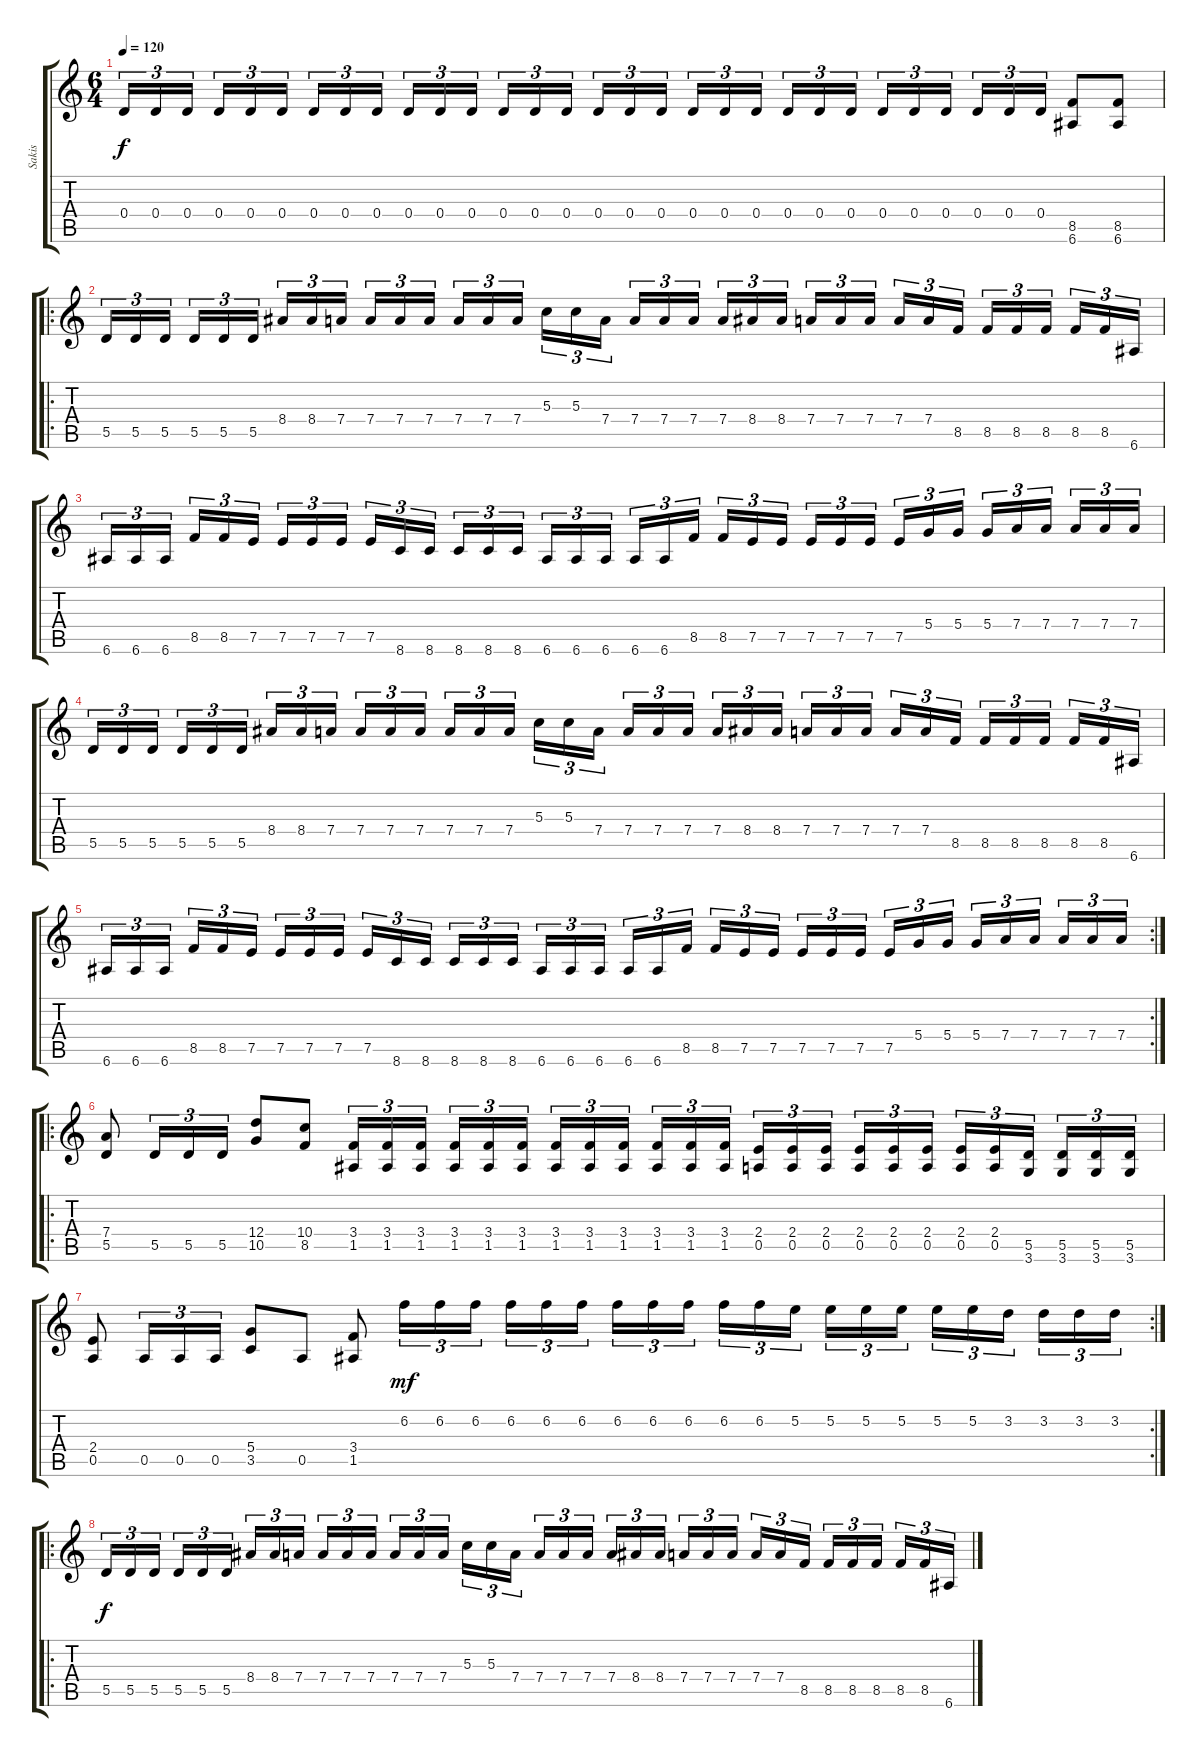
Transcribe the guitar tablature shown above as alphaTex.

\track ("Sakis" "Sakis") {instrument distortionguitar}
\staff {score tabs}
\tuning (E4 B3 G3 D3 A2 E2) {hide}
\ts (6 4)
\tempo 120
\clef g2
\ks c
0.4.16{tu (3 2) dy f} 0.4.16{tu (3 2)} 0.4.16{tu (3 2)} 0.4.16{tu (3 2)} 0.4.16{tu (3 2)} 0.4.16{tu (3 2)} 0.4.16{tu (3 2)} 0.4.16{tu (3 2)} 0.4.16{tu (3 2)} 0.4.16{tu (3 2)} 0.4.16{tu (3 2)} 0.4.16{tu (3 2)} 0.4.16{tu (3 2)} 0.4.16{tu (3 2)} 0.4.16{tu (3 2)} 0.4.16{tu (3 2)} 0.4.16{tu (3 2)} 0.4.16{tu (3 2)} 0.4.16{tu (3 2)} 0.4.16{tu (3 2)} 0.4.16{tu (3 2)} 0.4.16{tu (3 2)} 0.4.16{tu (3 2)} 0.4.16{tu (3 2)} 0.4.16{tu (3 2)} 0.4.16{tu (3 2)} 0.4.16{tu (3 2)} 0.4.16{tu (3 2)} 0.4.16{tu (3 2)} 0.4.16{tu (3 2)} (8.5 6.6).8 (8.5 6.6).8 |
\ro
5.5.16{tu (3 2)} 5.5.16{tu (3 2)} 5.5.16{tu (3 2)} 5.5.16{tu (3 2)} 5.5.16{tu (3 2)} 5.5.16{tu (3 2)} 8.4.16{tu (3 2)} 8.4.16{tu (3 2)} 7.4.16{tu (3 2)} 7.4.16{tu (3 2)} 7.4.16{tu (3 2)} 7.4.16{tu (3 2)} 7.4.16{tu (3 2)} 7.4.16{tu (3 2)} 7.4.16{tu (3 2)} 5.3.16{tu (3 2)} 5.3.16{tu (3 2)} 7.4.16{tu (3 2)} 7.4.16{tu (3 2)} 7.4.16{tu (3 2)} 7.4.16{tu (3 2)} 7.4.16{tu (3 2)} 8.4.16{tu (3 2)} 8.4.16{tu (3 2)} 7.4.16{tu (3 2)} 7.4.16{tu (3 2)} 7.4.16{tu (3 2)} 7.4.16{tu (3 2)} 7.4.16{tu (3 2)} 8.5.16{tu (3 2)} 8.5.16{tu (3 2)} 8.5.16{tu (3 2)} 8.5.16{tu (3 2)} 8.5.16{tu (3 2)} 8.5.16{tu (3 2)} 6.6.16{tu (3 2)} |
6.6.16{tu (3 2)} 6.6.16{tu (3 2)} 6.6.16{tu (3 2)} 8.5.16{tu (3 2)} 8.5.16{tu (3 2)} 7.5.16{tu (3 2)} 7.5.16{tu (3 2)} 7.5.16{tu (3 2)} 7.5.16{tu (3 2)} 7.5.16{tu (3 2)} 8.6.16{tu (3 2)} 8.6.16{tu (3 2)} 8.6.16{tu (3 2)} 8.6.16{tu (3 2)} 8.6.16{tu (3 2)} 6.6.16{tu (3 2)} 6.6.16{tu (3 2)} 6.6.16{tu (3 2)} 6.6.16{tu (3 2)} 6.6.16{tu (3 2)} 8.5.16{tu (3 2)} 8.5.16{tu (3 2)} 7.5.16{tu (3 2)} 7.5.16{tu (3 2)} 7.5.16{tu (3 2)} 7.5.16{tu (3 2)} 7.5.16{tu (3 2)} 7.5.16{tu (3 2)} 5.4.16{tu (3 2)} 5.4.16{tu (3 2)} 5.4.16{tu (3 2)} 7.4.16{tu (3 2)} 7.4.16{tu (3 2)} 7.4.16{tu (3 2)} 7.4.16{tu (3 2)} 7.4.16{tu (3 2)} |
5.5.16{tu (3 2)} 5.5.16{tu (3 2)} 5.5.16{tu (3 2)} 5.5.16{tu (3 2)} 5.5.16{tu (3 2)} 5.5.16{tu (3 2)} 8.4.16{tu (3 2)} 8.4.16{tu (3 2)} 7.4.16{tu (3 2)} 7.4.16{tu (3 2)} 7.4.16{tu (3 2)} 7.4.16{tu (3 2)} 7.4.16{tu (3 2)} 7.4.16{tu (3 2)} 7.4.16{tu (3 2)} 5.3.16{tu (3 2)} 5.3.16{tu (3 2)} 7.4.16{tu (3 2)} 7.4.16{tu (3 2)} 7.4.16{tu (3 2)} 7.4.16{tu (3 2)} 7.4.16{tu (3 2)} 8.4.16{tu (3 2)} 8.4.16{tu (3 2)} 7.4.16{tu (3 2)} 7.4.16{tu (3 2)} 7.4.16{tu (3 2)} 7.4.16{tu (3 2)} 7.4.16{tu (3 2)} 8.5.16{tu (3 2)} 8.5.16{tu (3 2)} 8.5.16{tu (3 2)} 8.5.16{tu (3 2)} 8.5.16{tu (3 2)} 8.5.16{tu (3 2)} 6.6.16{tu (3 2)} |
\rc 2
6.6.16{tu (3 2)} 6.6.16{tu (3 2)} 6.6.16{tu (3 2)} 8.5.16{tu (3 2)} 8.5.16{tu (3 2)} 7.5.16{tu (3 2)} 7.5.16{tu (3 2)} 7.5.16{tu (3 2)} 7.5.16{tu (3 2)} 7.5.16{tu (3 2)} 8.6.16{tu (3 2)} 8.6.16{tu (3 2)} 8.6.16{tu (3 2)} 8.6.16{tu (3 2)} 8.6.16{tu (3 2)} 6.6.16{tu (3 2)} 6.6.16{tu (3 2)} 6.6.16{tu (3 2)} 6.6.16{tu (3 2)} 6.6.16{tu (3 2)} 8.5.16{tu (3 2)} 8.5.16{tu (3 2)} 7.5.16{tu (3 2)} 7.5.16{tu (3 2)} 7.5.16{tu (3 2)} 7.5.16{tu (3 2)} 7.5.16{tu (3 2)} 7.5.16{tu (3 2)} 5.4.16{tu (3 2)} 5.4.16{tu (3 2)} 5.4.16{tu (3 2)} 7.4.16{tu (3 2)} 7.4.16{tu (3 2)} 7.4.16{tu (3 2)} 7.4.16{tu (3 2)} 7.4.16{tu (3 2)} |
\ro
(7.4 5.5).8 5.5.16{tu (3 2)} 5.5.16{tu (3 2)} 5.5.16{tu (3 2)} (12.4 10.5).8 (10.4 8.5).8 (3.4 1.5).16{tu (3 2)} (3.4 1.5).16{tu (3 2)} (3.4 1.5).16{tu (3 2)} (3.4 1.5).16{tu (3 2)} (3.4 1.5).16{tu (3 2)} (3.4 1.5).16{tu (3 2)} (3.4 1.5).16{tu (3 2)} (3.4 1.5).16{tu (3 2)} (3.4 1.5).16{tu (3 2)} (3.4 1.5).16{tu (3 2)} (3.4 1.5).16{tu (3 2)} (3.4 1.5).16{tu (3 2)} (2.4 0.5).16{tu (3 2)} (2.4 0.5).16{tu (3 2)} (2.4 0.5).16{tu (3 2)} (2.4 0.5).16{tu (3 2)} (2.4 0.5).16{tu (3 2)} (2.4 0.5).16{tu (3 2)} (2.4 0.5).16{tu (3 2)} (2.4 0.5).16{tu (3 2)} (5.5 3.6).16{tu (3 2)} (5.5 3.6).16{tu (3 2)} (5.5 3.6).16{tu (3 2)} (5.5 3.6).16{tu (3 2)} |
\rc 2
(2.4 0.5).8 0.5.16{tu (3 2)} 0.5.16{tu (3 2)} 0.5.16{tu (3 2)} (5.4 3.5).8 0.5.8 (3.4 1.5).8 6.2.16{tu (3 2) dy mf} 6.2.16{tu (3 2)} 6.2.16{tu (3 2)} 6.2.16{tu (3 2)} 6.2.16{tu (3 2)} 6.2.16{tu (3 2)} 6.2.16{tu (3 2)} 6.2.16{tu (3 2)} 6.2.16{tu (3 2)} 6.2.16{tu (3 2)} 6.2.16{tu (3 2)} 5.2.16{tu (3 2)} 5.2.16{tu (3 2)} 5.2.16{tu (3 2)} 5.2.16{tu (3 2)} 5.2.16{tu (3 2)} 5.2.16{tu (3 2)} 3.2.16{tu (3 2)} 3.2.16{tu (3 2)} 3.2.16{tu (3 2)} 3.2.16{tu (3 2)} |
\ro
5.5.16{tu (3 2) dy f} 5.5.16{tu (3 2)} 5.5.16{tu (3 2)} 5.5.16{tu (3 2)} 5.5.16{tu (3 2)} 5.5.16{tu (3 2)} 8.4.16{tu (3 2)} 8.4.16{tu (3 2)} 7.4.16{tu (3 2)} 7.4.16{tu (3 2)} 7.4.16{tu (3 2)} 7.4.16{tu (3 2)} 7.4.16{tu (3 2)} 7.4.16{tu (3 2)} 7.4.16{tu (3 2)} 5.3.16{tu (3 2)} 5.3.16{tu (3 2)} 7.4.16{tu (3 2)} 7.4.16{tu (3 2)} 7.4.16{tu (3 2)} 7.4.16{tu (3 2)} 7.4.16{tu (3 2)} 8.4.16{tu (3 2)} 8.4.16{tu (3 2)} 7.4.16{tu (3 2)} 7.4.16{tu (3 2)} 7.4.16{tu (3 2)} 7.4.16{tu (3 2)} 7.4.16{tu (3 2)} 8.5.16{tu (3 2)} 8.5.16{tu (3 2)} 8.5.16{tu (3 2)} 8.5.16{tu (3 2)} 8.5.16{tu (3 2)} 8.5.16{tu (3 2)} 6.6.16{tu (3 2)}
